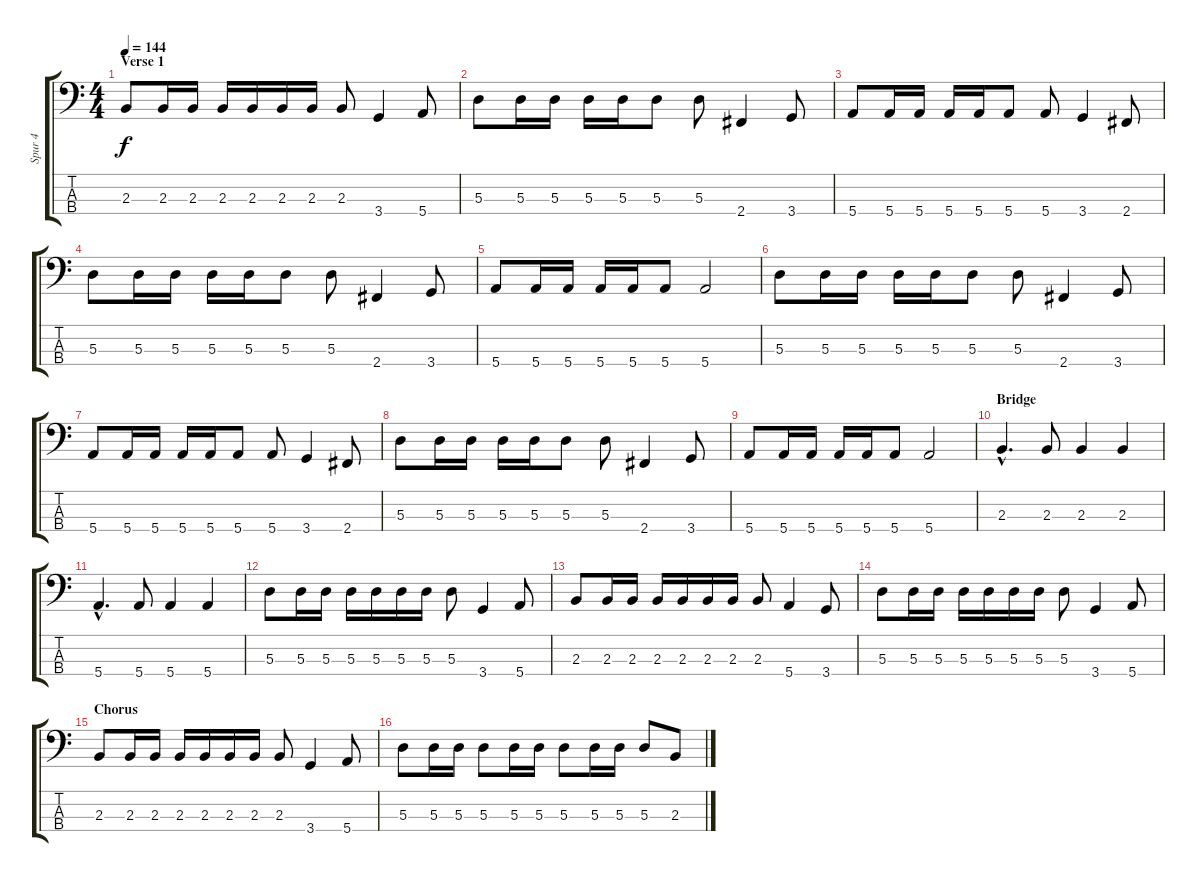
\track ("Spur 4" "Spur 4") {instrument electricbasspick}
\staff {score tabs}
\tuning (G2 D2 A1 E1) {hide}
\ts (4 4)
\section ("" "Verse 1")
\tempo 144
\clef f4
\ks c
2.3.8{dy f} 2.3.16 2.3.16 2.3.16 2.3.16 2.3.16 2.3.16 2.3.8 3.4.4 5.4.8 |
5.3.8 5.3.16 5.3.16 5.3.16 5.3.16 5.3.8 5.3.8 2.4.4 3.4.8 |
5.4.8 5.4.16 5.4.16 5.4.16 5.4.16 5.4.8 5.4.8 3.4.4 2.4.8 |
5.3.8 5.3.16 5.3.16 5.3.16 5.3.16 5.3.8 5.3.8 2.4.4 3.4.8 |
5.4.8 5.4.16 5.4.16 5.4.16 5.4.16 5.4.8 5.4.2 |
5.3.8 5.3.16 5.3.16 5.3.16 5.3.16 5.3.8 5.3.8 2.4.4 3.4.8 |
5.4.8 5.4.16 5.4.16 5.4.16 5.4.16 5.4.8 5.4.8 3.4.4 2.4.8 |
5.3.8 5.3.16 5.3.16 5.3.16 5.3.16 5.3.8 5.3.8 2.4.4 3.4.8 |
5.4.8 5.4.16 5.4.16 5.4.16 5.4.16 5.4.8 5.4.2 |
\section ("" "Bridge")
2.3{hac}.4{d} 2.3.8 2.3.4 2.3.4 |
5.4{hac}.4{d} 5.4.8 5.4.4 5.4.4 |
5.3.8 5.3.16 5.3.16 5.3.16 5.3.16 5.3.16 5.3.16 5.3.8 3.4.4 5.4.8 |
2.3.8 2.3.16 2.3.16 2.3.16 2.3.16 2.3.16 2.3.16 2.3.8 5.4.4 3.4.8 |
5.3.8 5.3.16 5.3.16 5.3.16 5.3.16 5.3.16 5.3.16 5.3.8 3.4.4 5.4.8 |
\section ("" "Chorus")
2.3.8 2.3.16 2.3.16 2.3.16 2.3.16 2.3.16 2.3.16 2.3.8 3.4.4 5.4.8 |
5.3.8 5.3.16 5.3.16 5.3.8 5.3.16 5.3.16 5.3.8 5.3.16 5.3.16 5.3.8 2.3.8
